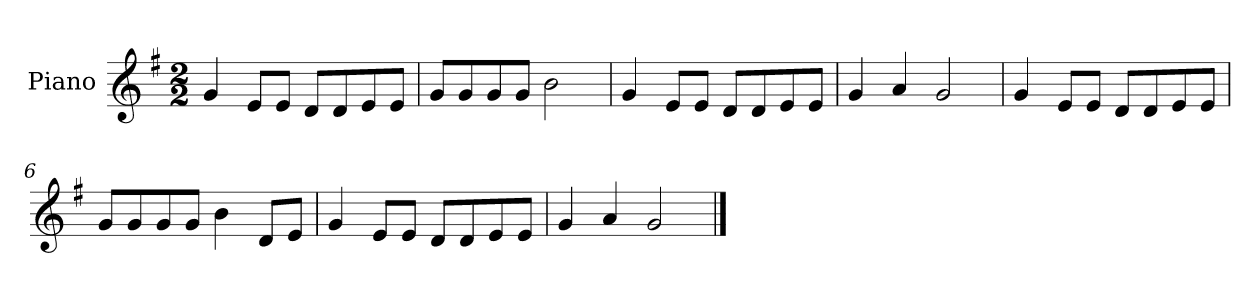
**kern
*part1
*staff1
*I"Piano
*I'Pno
*clefG2
*k[f#]
*M2/2
=1
4g/
8e/L
8e/J
8d/L
8d/
8e/
8e/J
=2
8g/L
8g/
8g/
8g/J
2b\
=3
4g/
8e/L
8e/J
8d/L
8d/
8e/
8e/J
=4
4g/
4a/
2g/
=5
4g/
8e/L
8e/J
8d/L
8d/
8e/
8e/J
=6
8g/L
8g/
8g/
8g/J
4b\
8d/L
8e/J
=7
4g/
8e/L
8e/J
8d/L
8d/
8e/
8e/J
=8
4g/
4a/
2g/
==
*-
